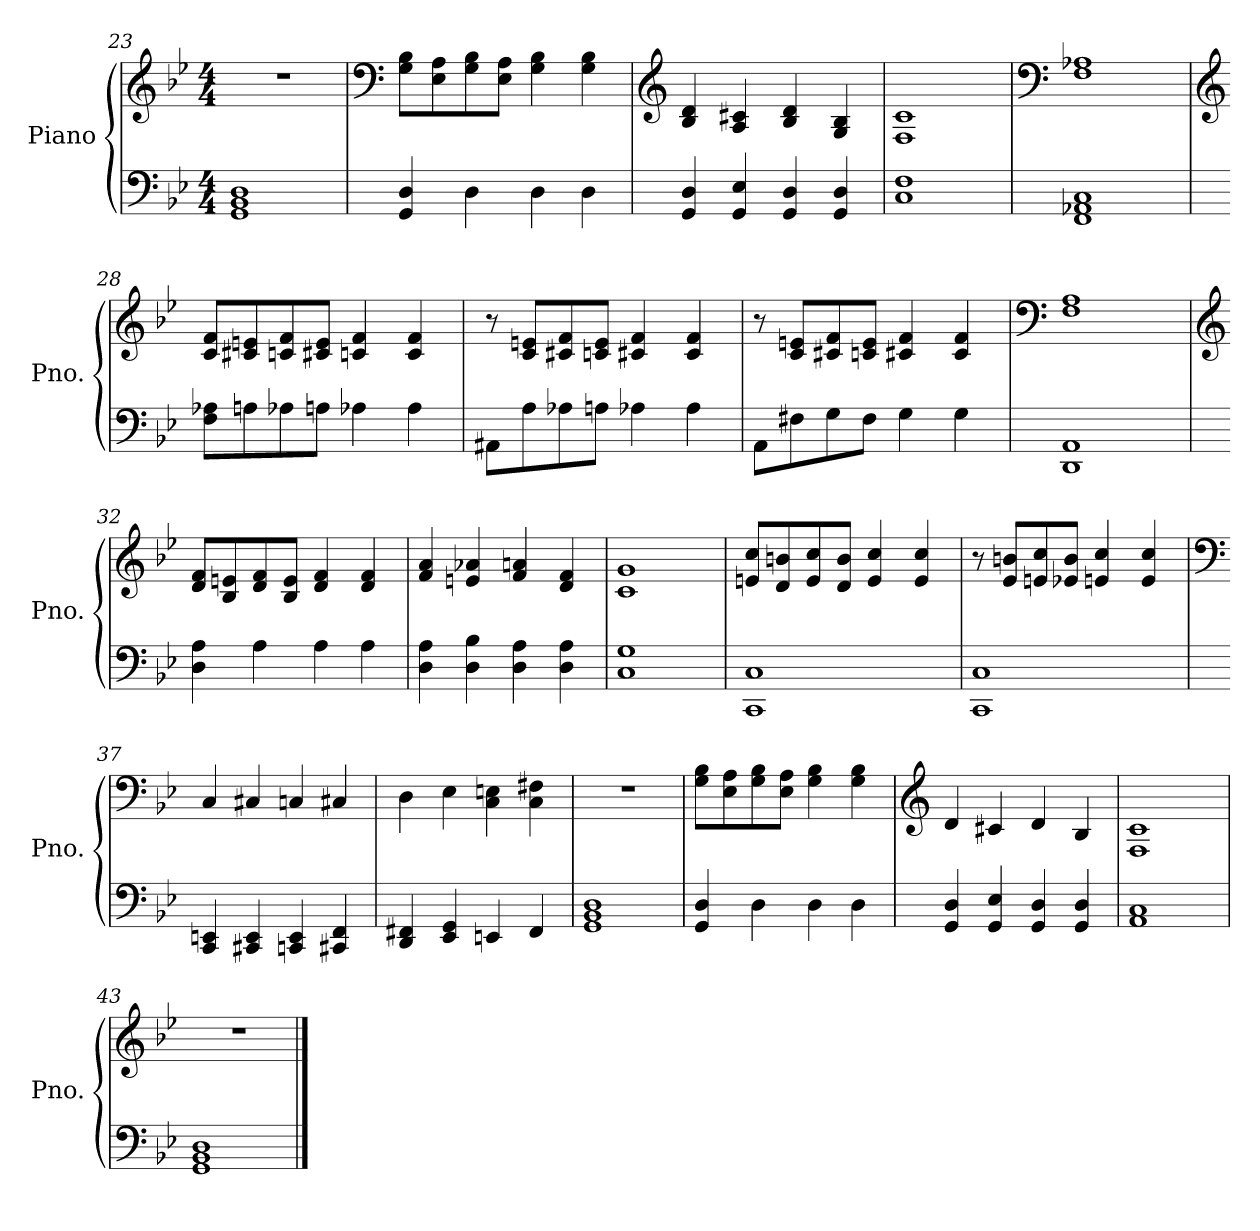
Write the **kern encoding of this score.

**kern	**kern
*part1	*part1
*staff2	*staff1
*I"Piano	*
*I'Pno.	*
*clefF4	*clefG2
*k[b-e-]	*k[b-e-]
*M4/4	*M4/4
=23	=23
1GG 1BB- 1D	1r
=24	=24
*	*clefF4
4GG/ 4D/	8G\ 8B-\L
.	8E-\ 8A\
4D\	8G\ 8B-\
.	8E-\ 8A\J
4D\	4G\ 4B-\
4D\	4G\ 4B-\
=25	=25
*	*clefG2
4GG/ 4D/	4B-/ 4d/
4GG/ 4E-/	4A/ 4c#X/
4GG/ 4D/	4B-/ 4d/
4GG/ 4D/	4G/ 4B-/
!!LO:LB:g=z
=26	=26
1C 1F	1F 1c
=27	=27
*	*clefF4
1FF 1AA-X 1C	1F 1A-X
=28	=28
*	*clefG2
8F\ 8A-X\L	8c/ 8f/L
8An\	8c#X/ 8en/
8A-X\	8cn/ 8f/
8An\J	8c#X/ 8e/J
4A-X\	4cn/ 4f/
4A-\	4c/ 4f/
=29	=29
8AA#X\L	8r
8A\	8c/ 8en/L
8A-X\	8c#X/ 8f/
8An\J	8cn/ 8e/J
4A-X\	4c#X/ 4f/
4A-\	4c#/ 4f/
=30	=30
8AA\L	8r
8F#X\	8c/ 8en/L
8G\	8c#X/ 8f/
8F#\J	8cn/ 8e/J
4G\	4c#X/ 4f/
4G\	4c#/ 4f/
!!LO:LB:g=z
=31	=31
*	*clefF4
1DD 1AA	1F 1A
=32	=32
*	*clefG2
4D\ 4A\	8d/ 8f/L
.	8B-/ 8en/
4A\	8d/ 8f/
.	8B-/ 8e/J
4A\	4d/ 4f/
4A\	4d/ 4f/
=33	=33
4D\ 4A\	4f/ 4a/
4D\ 4B-\	4en/ 4a-X/
4D\ 4A\	4f/ 4an/
4D\ 4A\	4d/ 4f/
=34	=34
1C 1G	1c 1g
=35	=35
1CC 1C	8en/ 8cc/L
.	8d/ 8bn/
.	8e/ 8cc/
.	8d/ 8b/J
.	4e/ 4cc/
.	4e/ 4cc/
=36	=36
1CC 1C	8r
.	8e-/ 8bn/L
.	8en/ 8cc/
.	8e-X/ 8b/J
.	4en/ 4cc/
.	4e/ 4cc/
!!LO:LB:g=z
=37	=37
*	*clefF4
4CC/ 4EEn/	4C/
4CC#X/ 4EE/	4C#X/
4CCn/ 4EE/	4Cn/
4CC#X/ 4FF/	4C#X/
=38	=38
4DD/ 4FF#X/	4D\
4EE-/ 4GG/	4E-\
4EEn/	4C\ 4En\
4FF#/	4C\ 4F#X\
=39	=39
1GG 1BB- 1D	1r
=40	=40
4GG/ 4D/	8G\ 8B-\L
.	8E-\ 8A\
4D\	8G\ 8B-\
.	8E-\ 8A\J
4D\	4G\ 4B-\
4D\	4G\ 4B-\
=41	=41
*	*clefG2
4GG/ 4D/	4d/
4GG/ 4E-/	4c#X/
4GG/ 4D/	4d/
4GG/ 4D/	4B-/
=42	=42
1AA 1C	1F 1c
=43	=43
1GG 1BB- 1D	1r
==	==
*-	*-
